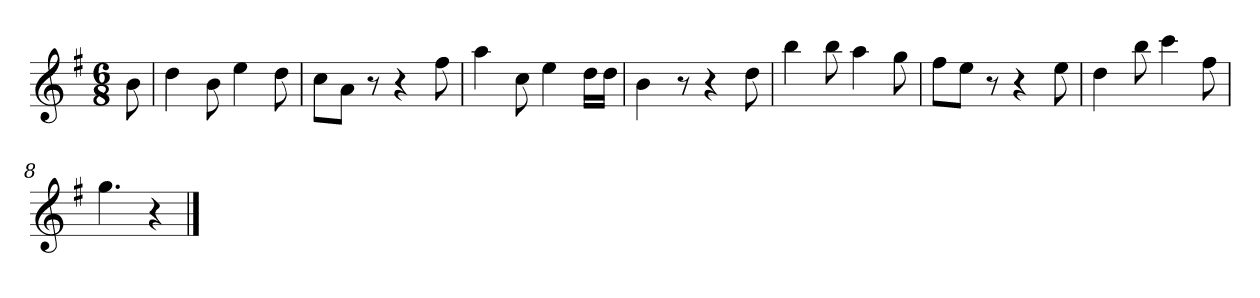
**kern
*part1
*staff1
*k[f#]
*M6/8
*MM120
=
8b
=1
4dd
8b
4ee
8dd
=2
8ccL
8aJ
8r
4r
8ff#
=3
4aa
8cc
4ee
16ddLL
16ddJJ
=4
4b
8r
4r
8dd
=5
4bb
8bb
4aa
8gg
=6
8ff#L
8eeJ
8r
4r
8ee
=7
4dd
8bb
4ccc
8ff#
=8
4.gg
4r
==
*-
